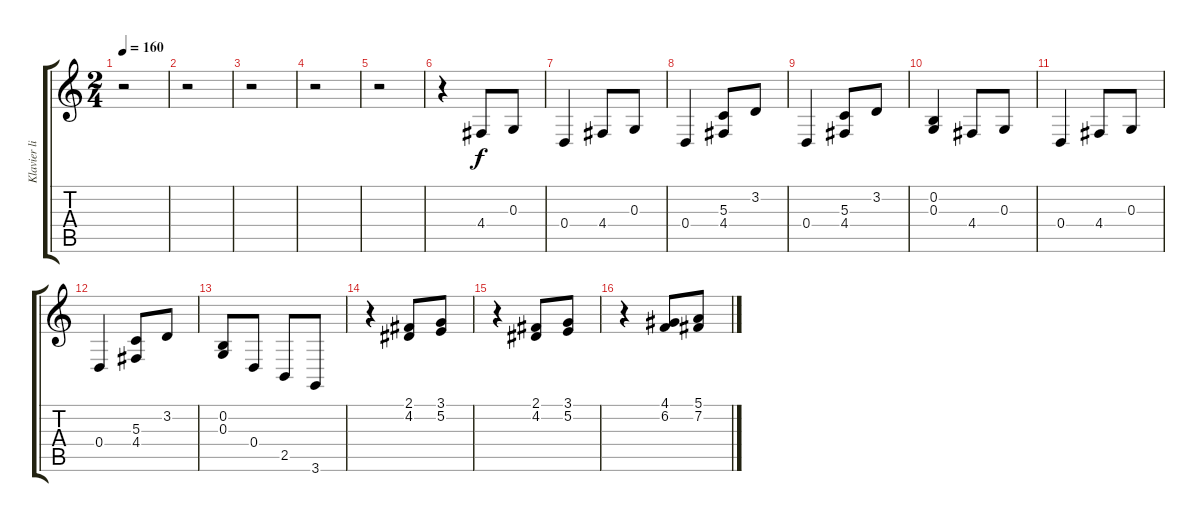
\track ("Klavier linke Hand" "Klavier li") {instrument acousticgrandpiano}
\staff {score tabs}
\tuning (E4 B3 G3 D3 A2 E2) {hide}
\ts (2 4)
\tempo 160
\clef g2
\ks c
r.2{dy f} |
r.2 |
r.2 |
r.2 |
r.2 |
r.4 4.4.8 0.3.8 |
0.4.4 4.4.8 0.3.8 |
0.4.4 (5.3 4.4).8 3.2.8 |
0.4.4 (5.3 4.4).8 3.2.8 |
(0.2 0.3).4 4.4.8 0.3.8 |
0.4.4 4.4.8 0.3.8 |
0.4.4 (5.3 4.4).8 3.2.8 |
(0.2 0.3).8 0.4.8 2.5.8 3.6.8 |
r.4 (2.1 4.2).8 (3.1 5.2).8 |
r.4 (2.1 4.2).8 (3.1 5.2).8 |
r.4 (4.1 6.2).8 (5.1 7.2).8
